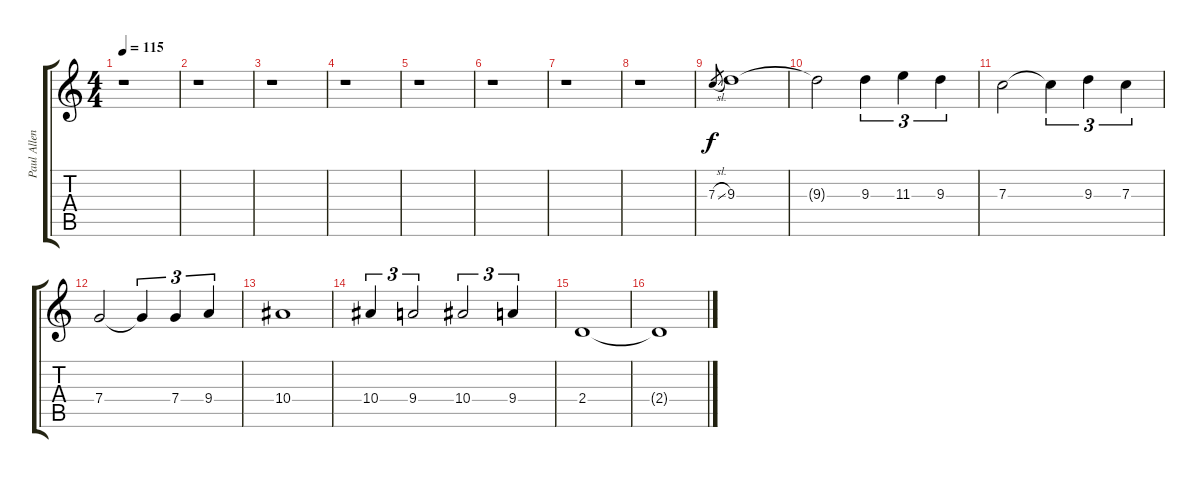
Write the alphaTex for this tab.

\track ("Paul Allender" "Paul Allen") {instrument overdrivenguitar}
\staff {score tabs}
\tuning (D4 A3 F3 C3 G2 D2) {hide}
\ts (4 4)
\tempo 115
\clef g2
\ks c
r.1{dy f} |
r.1 |
r.1 |
r.1 |
r.1 |
r.1 |
r.1 |
r.1 |
7.3{sl}.8{gr} 9.3.1 |
9.3{t}.2 9.3.4{tu (3 2)} 11.3.4{tu (3 2)} 9.3.4{tu (3 2)} |
7.3.2 7.3{t}.4{tu (3 2)} 9.3.4{tu (3 2)} 7.3.4{tu (3 2)} |
7.4.2 7.4{t}.4{tu (3 2)} 7.4.4{tu (3 2)} 9.4.4{tu (3 2)} |
10.4.1 |
10.4.4{tu (3 2)} 9.4.2{tu (3 2)} 10.4.2{tu (3 2)} 9.4.4{tu (3 2)} |
2.4.1 |
2.4{t}.1
